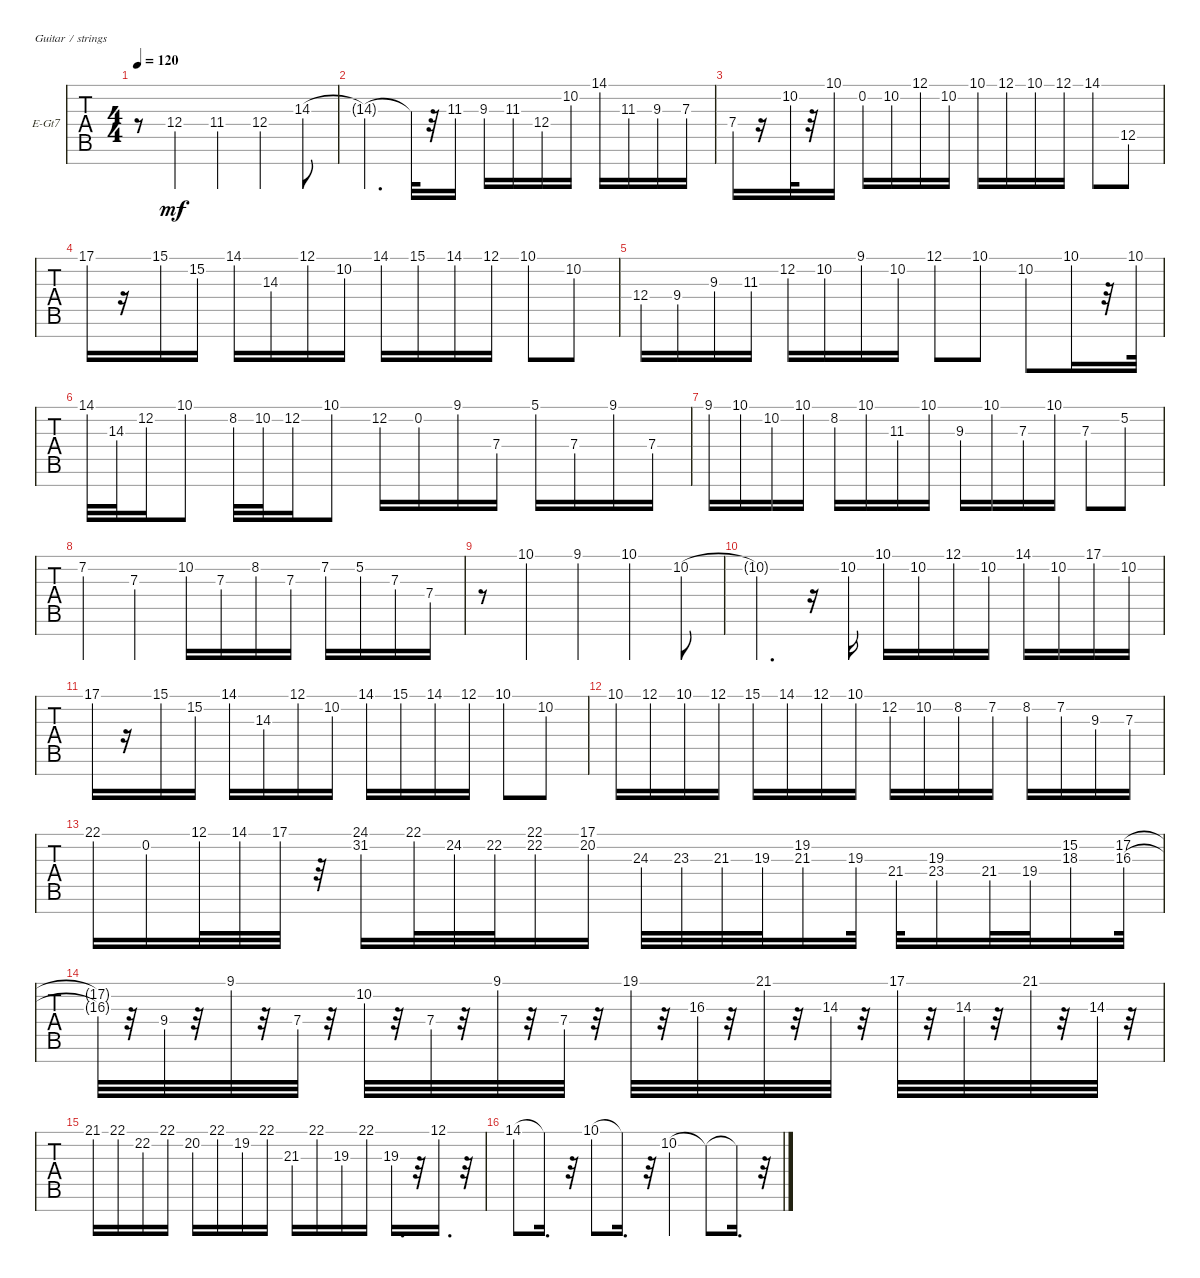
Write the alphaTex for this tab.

\bracketExtendMode groupsimilarinstruments
\firstSystemTrackNameOrientation horizontal
\otherSystemsTrackNameOrientation horizontal
\track ("Electric Guitar" "E-Gt7") {instrument electricguitarclean}
\staff {tabs}
\tuning (E4 B3 G3 D3 A2 E2 B1)
\ts (4 4)
\tempo 120
\clef g2
\scale
0.487395
\ks c
r.8{dy mf instrument electricguitarclean} 12.4.4 11.4.4 12.4.4 14.3.8 |
\scale
0.256303 14.3{t}.4{d} 14.3{t}.32 r.32 11.3.16 9.3.16 11.3.16 12.4.16 10.2.16 14.1.16 11.3.16 9.3.16 7.3.16 |
\scale
0.256303 7.4.16 r.16 10.2.32 r.32 10.1.16 0.2.16 10.2.16 12.1.16 10.2.16 10.1.16 12.1.16 10.1.16 12.1.16 14.1.8 12.5.8 |
\scale
0.333333 17.1.16 r.16 15.1.16 15.2.16 14.1.16 14.3.16 12.1.16 10.2.16 14.1.16 15.1.16 14.1.16 12.1.16 10.1.8 10.2.8 |
\scale
0.333333 12.4.16 9.4.16 9.3.16 11.3.16 12.2.16 10.2.16 9.1.16 10.2.16 12.1.8 10.1.8 10.2.8 10.1.16 r.32 10.1.32 |
\scale
0.333333 14.1.32 14.3.32 12.2.16 10.1.8 8.2.32 10.2.32 12.2.16 10.1.8 12.2.16 0.2.16 9.1.16 7.4.16 5.1.16 7.4.16 9.1.16 7.4.16 |
\scale
0.333333 9.1.16 10.1.16 10.2.16 10.1.16 8.2.16 10.1.16 11.3.16 10.1.16 9.3.16 10.1.16 7.3.16 10.1.16 7.3.8 5.2.8 |
\scale
0.333333 7.2.4 7.3.4 10.2.16 7.3.16 8.2.16 7.3.16 7.2.16 5.2.16 7.3.16 7.4.16 |
\scale
0.333333 r.8 10.1.4 9.1.4 10.1.4 10.2.8 |
\scale
0.333333 10.2{t}.4{d} r.16 10.2.16 10.1.16 10.2.16 12.1.16 10.2.16 14.1.16 10.2.16 17.1.16 10.2.16 |
\scale
0.333333 17.1.16 r.16 15.1.16 15.2.16 14.1.16 14.3.16 12.1.16 10.2.16 14.1.16 15.1.16 14.1.16 12.1.16 10.1.8 10.2.8 |
\scale
0.333333 10.1.16 12.1.16 10.1.16 12.1.16 15.1.16 14.1.16 12.1.16 10.1.16 12.2.16 10.2.16 8.2.16 7.2.16 8.2.16 7.2.16 9.3.16 7.3.16 |
\scale
0.333333 22.1.16 0.2.16 12.1.32 14.1.32 17.1.32 r.32 (31.2 24.1).16 22.1.32 24.2.32 22.2.32 (22.1 22.2).16 (20.2 17.1).16 24.3.32 23.3.32 21.3.32 19.3.32 (19.2 21.3).16 19.3.32 21.4.32 (19.3 23.4).16 21.4.32 19.4.32 (18.3 15.2).16 (17.2 16.3).32 |
\scale
0.333333 (17.2{t} 16.3{t}).32 r.32 9.4.32 r.32 9.1.32 r.32 7.4.32 r.32 10.2.32 r.32 7.4.32 r.32 9.1.32 r.32 7.4.32 r.32 19.1.32 r.32 16.3.32 r.32 21.1.32 r.32 14.3.32 r.32 17.1.32 r.32 14.3.32 r.32 21.1.32 r.32 14.3.32 r.32 |
\scale
0.333333 21.1.16 22.1.16 22.2.16 22.1.16 20.2.16 22.1.16 19.2.16 22.1.16 21.3.16 22.1.16 19.3.16 22.1.16 19.3.16{d} r.32 12.1.16{d} r.32 |
14.1.8 14.1{t}.16{d} r.32 10.1.8 10.1{t}.16{d} r.32 10.2.4 10.2{t}.8 10.2{t}.16{d} r.32
